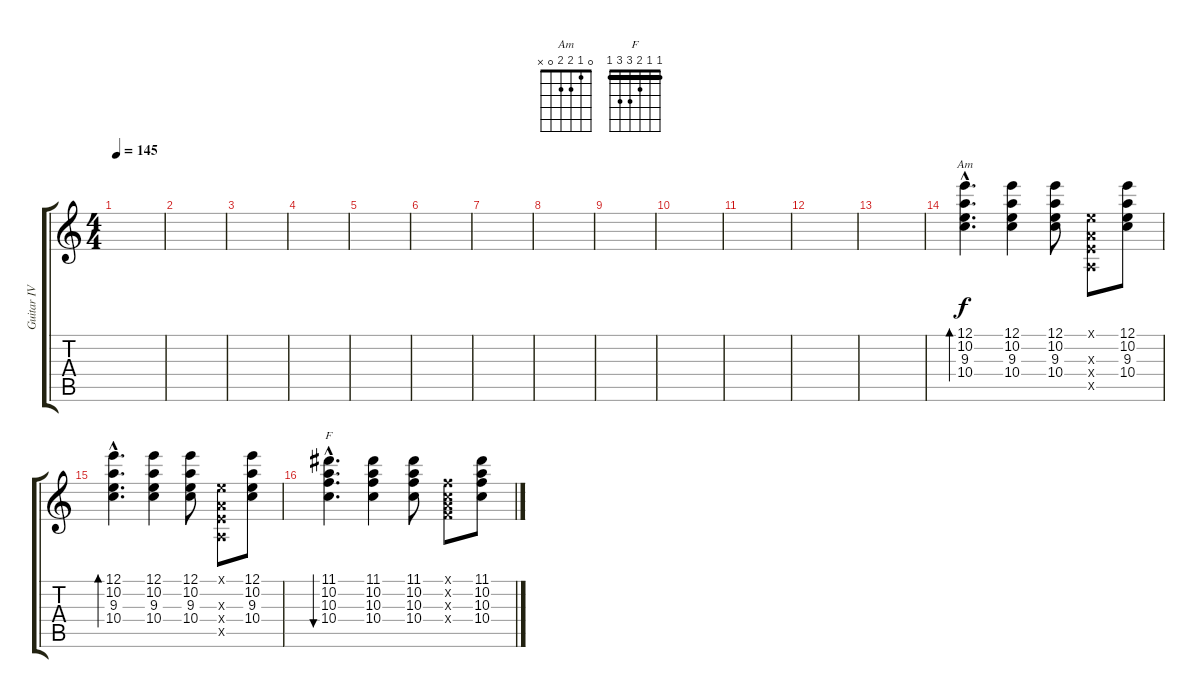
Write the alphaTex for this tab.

\track ("Guitar IV" "Guitar IV") {instrument acousticguitarnylon}
\staff {score tabs}
\tuning (E4 B3 G3 D3 A2 E2) {hide}
\chord ("Am" 0 1 2 2 0 x)
\chord ("F" 1 1 2 3 3 1) {barre 1}
\ts (4 4)
\tempo 145
\clef g2
\ks c
|
|
|
|
|
|
|
|
|
|
|
|
|
(12.1{hac} 10.2{hac} 9.3{hac} 10.4{hac}).4{d bd 480 ch "Am"} (12.1 10.2 9.3 10.4).4 (12.1 10.2 9.3 10.4).8 (0.1{x} 2.3{x} 2.4{x} 0.5{x}).8 (12.1 10.2 9.3 10.4).8 |
(12.1{hac} 10.2{hac} 9.3{hac} 10.4{hac}).4{d bd 480} (12.1 10.2 9.3 10.4).4 (12.1 10.2 9.3 10.4).8 (0.1{x} 2.3{x} 2.4{x} 0.5{x}).8 (12.1 10.2 9.3 10.4).8 |
(11.1{hac} 10.2{hac} 10.3{hac} 10.4{hac}).4{d bu 480 ch "F"} (11.1 10.2 10.3 10.4).4 (11.1 10.2 10.3 10.4).8 (1.1{x} 1.2{x} 2.3{x} 3.4{x}).8 (11.1 10.2 10.3 10.4).8
